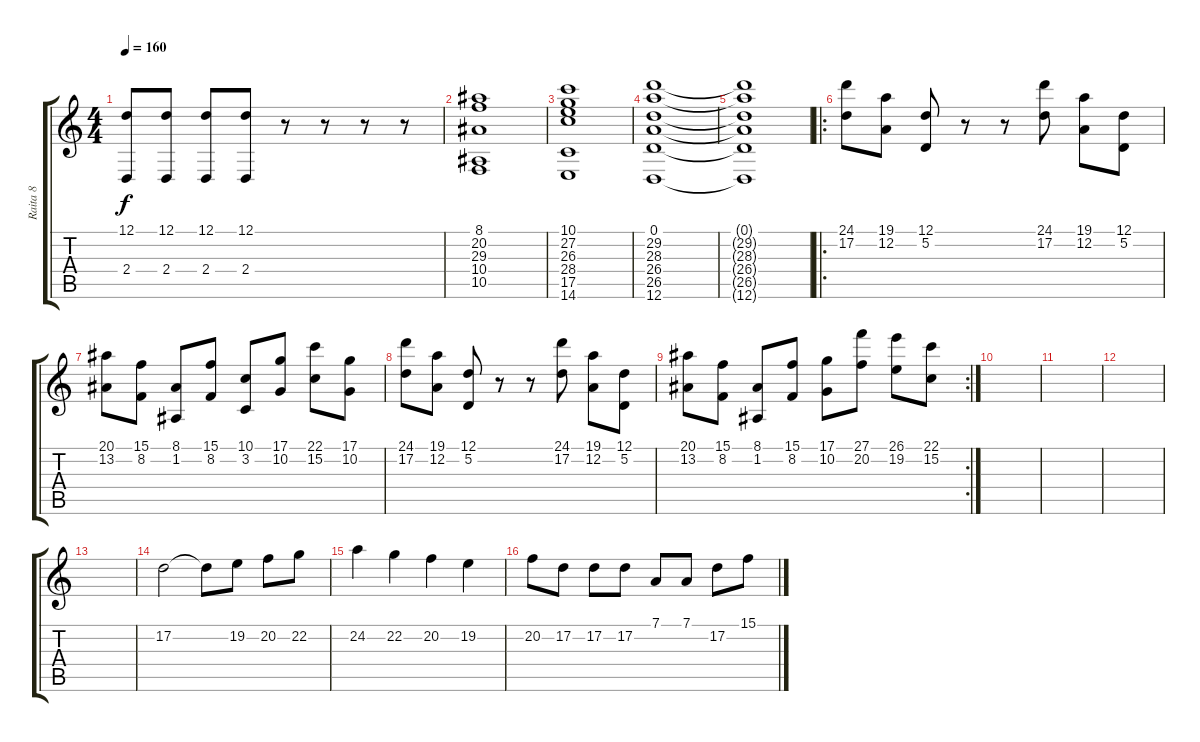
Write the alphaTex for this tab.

\track ("Raita 8" "Raita 8") {instrument lead2sawtooth}
\staff {score tabs}
\tuning (D4 A3 F3 C3 G2 D2) {hide}
\ts (4 4)
\tempo 160
\clef g2
\ks c
(12.1 2.4).8{dy f} (12.1 2.4).8 (12.1 2.4).8 (12.1 2.4).8 r.8 r.8 r.8 r.8 |
(8.1 20.2 29.3 10.4 10.5).1 |
(10.1 27.2 26.3 28.4 17.5 14.6).1 |
(0.1 29.2 28.3 26.4 26.5 12.6).1 |
(0.1{t} 29.2{t} 28.3{t} 26.4{t} 26.5{t} 12.6{t}).1 |
\ro
(24.1 17.2).8 (19.1 12.2).8 (12.1 5.2).8 r.8 r.8 (24.1 17.2).8 (19.1 12.2).8 (12.1 5.2).8 |
(20.1 13.2).8 (15.1 8.2).8 (8.1 1.2).8 (15.1 8.2).8 (10.1 3.2).8 (17.1 10.2).8 (22.1 15.2).8 (17.1 10.2).8 |
(24.1 17.2).8 (19.1 12.2).8 (12.1 5.2).8 r.8 r.8 (24.1 17.2).8 (19.1 12.2).8 (12.1 5.2).8 |
\rc 2
(20.1 13.2).8 (15.1 8.2).8 (8.1 1.2).8 (15.1 8.2).8 (17.1 10.2).8 (27.1 20.2).8 (26.1 19.2).8 (22.1 15.2).8 |
|
|
|
|
17.2.2 17.2{t}.8 19.2.8 20.2.8 22.2.8 |
24.2.4 22.2.4 20.2.4 19.2.4 |
20.2.8 17.2.8 17.2.8 17.2.8 7.1.8 7.1.8 17.2.8 15.1.8
